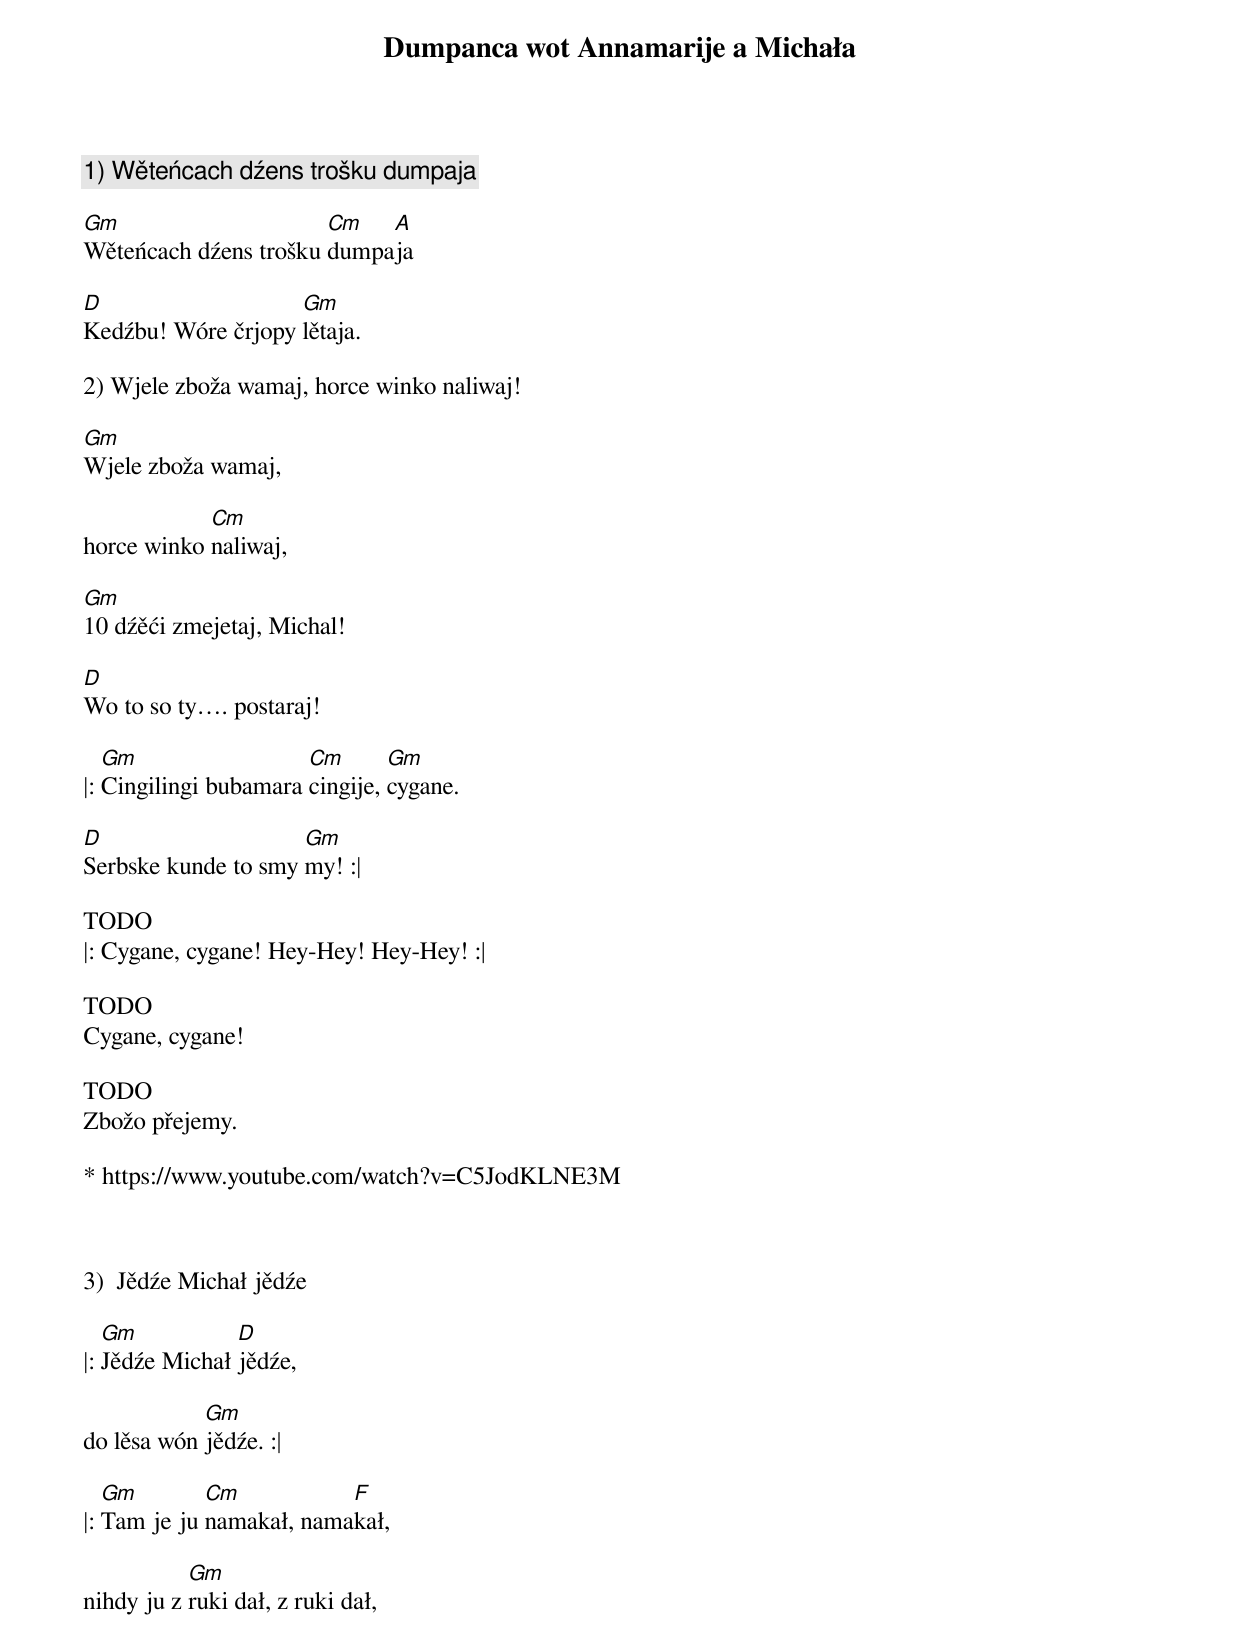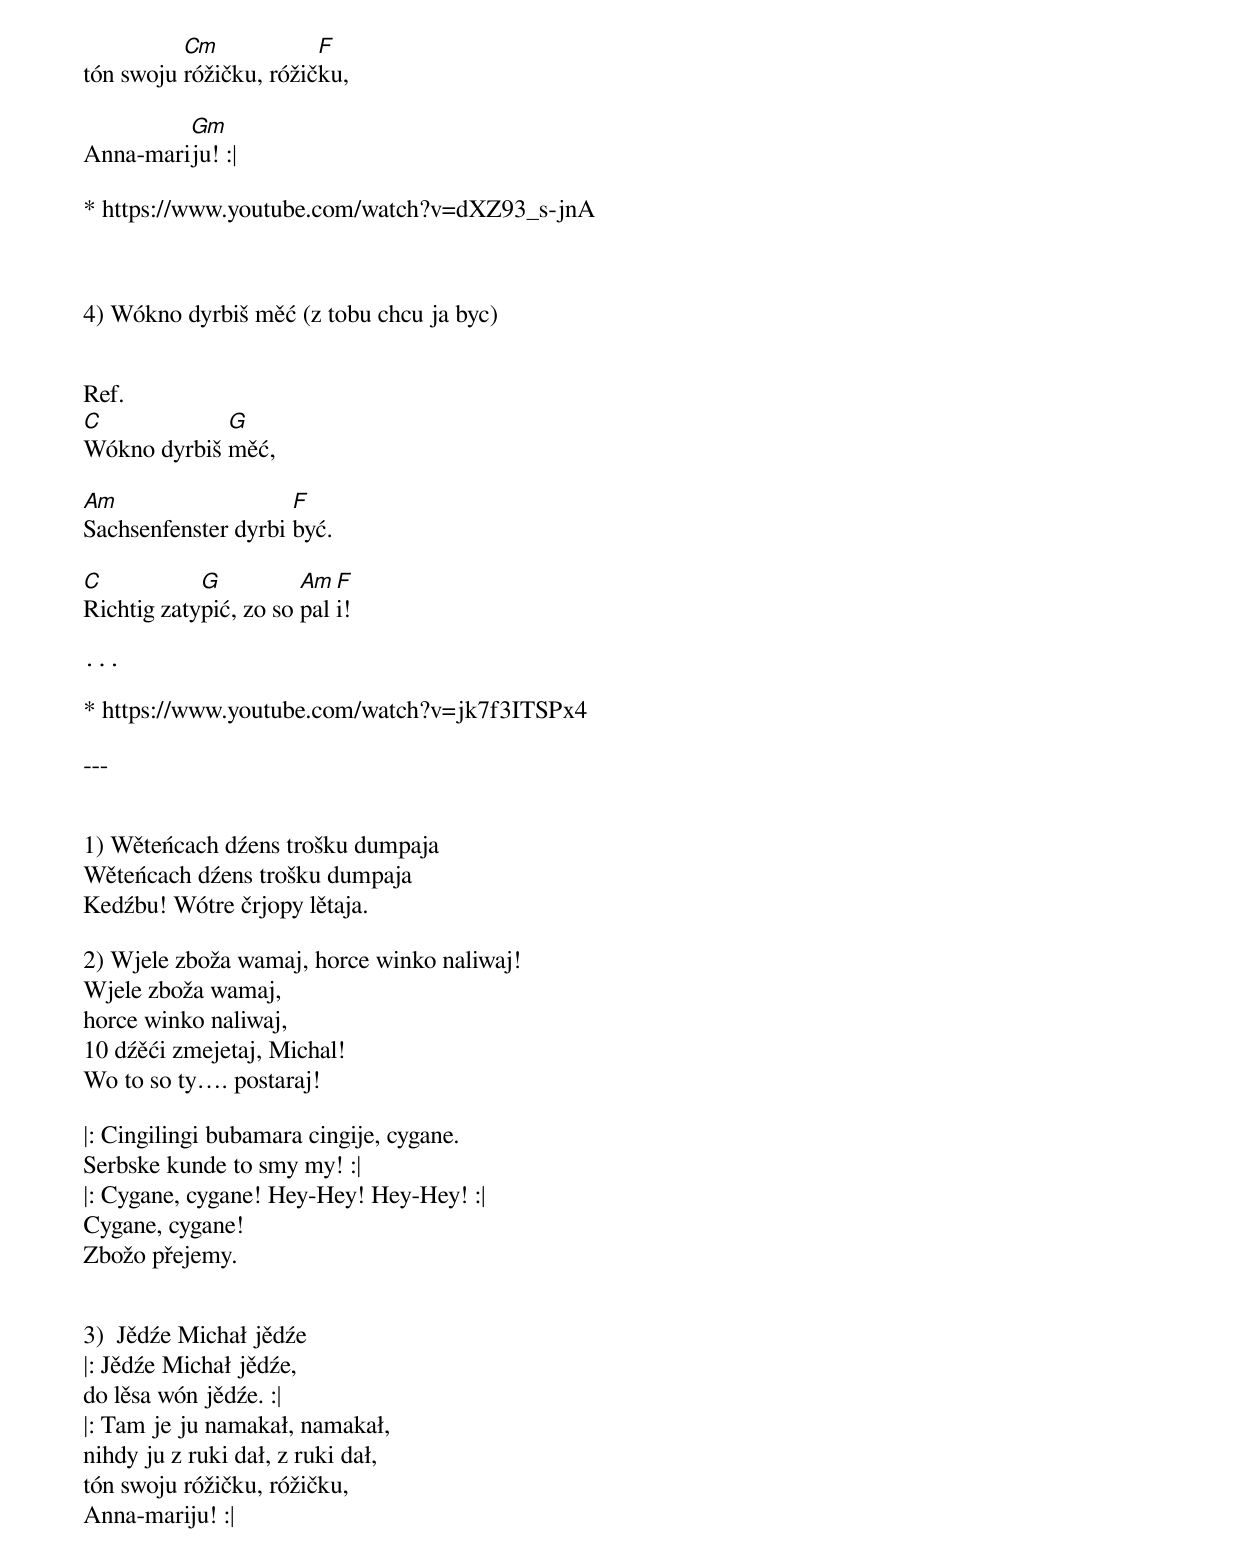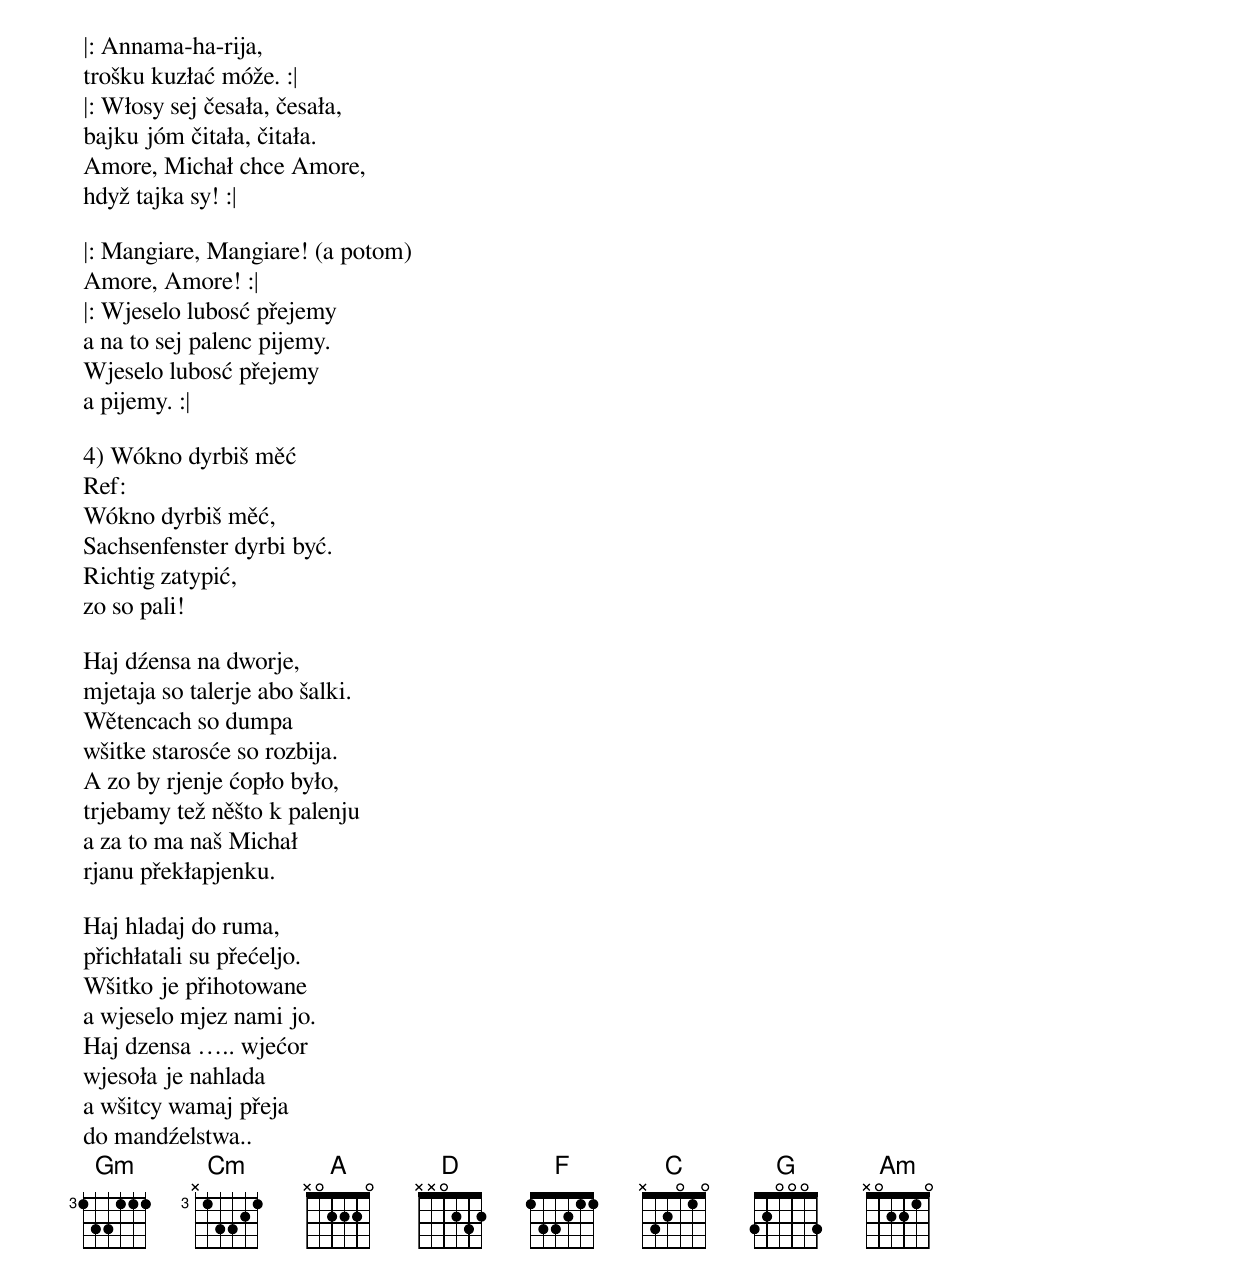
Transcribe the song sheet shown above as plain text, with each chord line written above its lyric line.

Dumpanca wot Annamarije a Michała

1) Wěteńcach dźens trošku dumpaja

Gm                     Cm   A
Wěteńcach dźens trošku dumpaja

D                   Gm
Kedźbu! Wóre črjopy lětaja.

2) Wjele zboža wamaj, horce winko naliwaj!

Gm
Wjele zboža wamaj,

            Cm
horce winko naliwaj,

Gm
10 dźěći zmejetaj, Michal!

D
Wo to so ty…. postaraj!

   Gm                  Cm       Gm
|: Cingilingi bubamara cingije, cygane.

D                    Gm
Serbske kunde to smy my! :|

TODO
|: Cygane, cygane! Hey-Hey! Hey-Hey! :|

TODO
Cygane, cygane!

TODO
Zbožo přejemy.

* https://www.youtube.com/watch?v=C5JodKLNE3M



3)  Jědźe Michał jědźe

   Gm           D
|: Jědźe Michał jědźe,

            Gm
do lěsa wón jědźe. :|

   Gm        Cm           F
|: Tam je ju namakał, namakał,

           Gm
nihdy ju z ruki dał, z ruki dał,

          Cm            F
tón swoju róžičku, róžičku,

         Gm
Anna-mariju! :|

* https://www.youtube.com/watch?v=dXZ93_s-jnA



4) Wókno dyrbiš měć (z tobu chcu ja byc)


Ref.
C            G
Wókno dyrbiš měć,

Am                   F
Sachsenfenster dyrbi być.

C           G          Am F
Richtig zatypić, zo so pali!

...

* https://www.youtube.com/watch?v=jk7f3ITSPx4

---


1) Wěteńcach dźens trošku dumpaja
Wěteńcach dźens trošku dumpaja
Kedźbu! Wótre črjopy lětaja.

2) Wjele zboža wamaj, horce winko naliwaj!
Wjele zboža wamaj,
horce winko naliwaj,
10 dźěći zmejetaj, Michal!
Wo to so ty…. postaraj!

|: Cingilingi bubamara cingije, cygane.
Serbske kunde to smy my! :|
|: Cygane, cygane! Hey-Hey! Hey-Hey! :|
Cygane, cygane!
Zbožo přejemy.


3)  Jědźe Michał jědźe
|: Jědźe Michał jědźe,
do lěsa wón jědźe. :|
|: Tam je ju namakał, namakał,
nihdy ju z ruki dał, z ruki dał,
tón swoju róžičku, róžičku,
Anna-mariju! :|

|: Annama-ha-rija,
trošku kuzłać móže. :|
|: Włosy sej česała, česała,
bajku jóm čitała, čitała.
Amore, Michał chce Amore,
hdyž tajka sy! :|

|: Mangiare, Mangiare! (a potom)
Amore, Amore! :|
|: Wjeselo lubosć přejemy
a na to sej palenc pijemy.
Wjeselo lubosć přejemy
a pijemy. :|

4) Wókno dyrbiš měć
Ref:
Wókno dyrbiš měć,
Sachsenfenster dyrbi być.
Richtig zatypić,
zo so pali!

Haj dźensa na dworje,
mjetaja so talerje abo šalki.
Wětencach so dumpa
wšitke starosće so rozbija.
A zo by rjenje ćopło było,
trjebamy tež něšto k palenju
a za to ma naš Michał
rjanu překłapjenku.

Haj hladaj do ruma,
přichłatali su přećeljo.
Wšitko je přihotowane
a wjeselo mjez nami jo.
Haj dzensa ….. wjećor
wjesoła je nahlada
a wšitcy wamaj přeja
do mandźelstwa..
